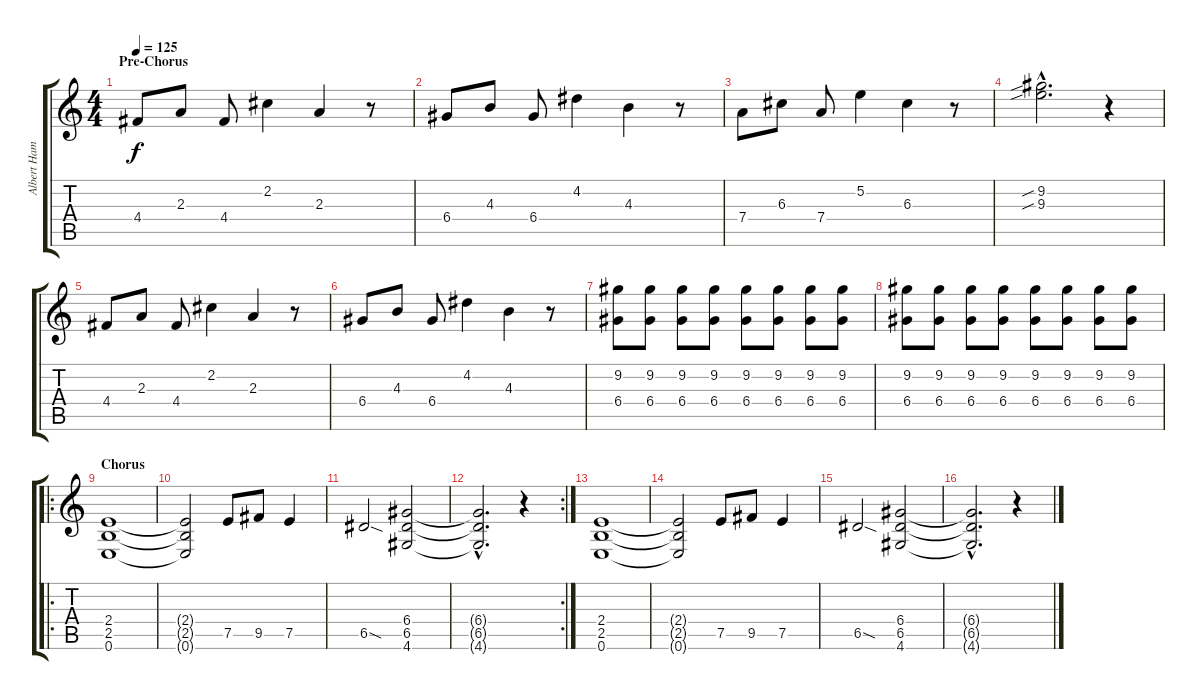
\track ("Albert Hammond Jr." "Albert Ham") {instrument overdrivenguitar}
\staff {score tabs}
\tuning (E4 B3 G3 D3 A2 E2) {hide}
\ts (4 4)
\section ("" "Pre-Chorus")
\tempo 125
\clef g2
\ks c
4.4.8{dy f} 2.3.8 4.4.8 2.2.4 2.3.4 r.8 |
6.4.8 4.3.8 6.4.8 4.2.4 4.3.4 r.8 |
7.4.8 6.3.8 7.4.8 5.2.4 6.3.4 r.8 |
(9.2{sib hac} 9.3{sib hac}).2{d} r.4 |
4.4.8 2.3.8 4.4.8 2.2.4 2.3.4 r.8 |
6.4.8 4.3.8 6.4.8 4.2.4 4.3.4 r.8 |
(9.2 6.4).8 (9.2 6.4).8 (9.2 6.4).8 (9.2 6.4).8 (9.2 6.4).8 (9.2 6.4).8 (9.2 6.4).8 (9.2 6.4).8 |
(9.2 6.4).8 (9.2 6.4).8 (9.2 6.4).8 (9.2 6.4).8 (9.2 6.4).8 (9.2 6.4).8 (9.2 6.4).8 (9.2 6.4).8 |
\ro
\section ("" "Chorus")
(2.4 2.5 0.6).1 |
(2.4{t} 2.5{t} 0.6{t}).2 7.5.8 9.5.8 7.5.4 |
6.5{sod}.2 (6.4 6.5 4.6).2 |
\rc 2
(6.4{hac t} 6.5{hac t} 4.6{hac t}).2{d} r.4 |
(2.4 2.5 0.6).1 |
(2.4{t} 2.5{t} 0.6{t}).2 7.5.8 9.5.8 7.5.4 |
6.5{sod}.2 (6.4 6.5 4.6).2 |
(6.4{hac t} 6.5{hac t} 4.6{hac t}).2{d} r.4
